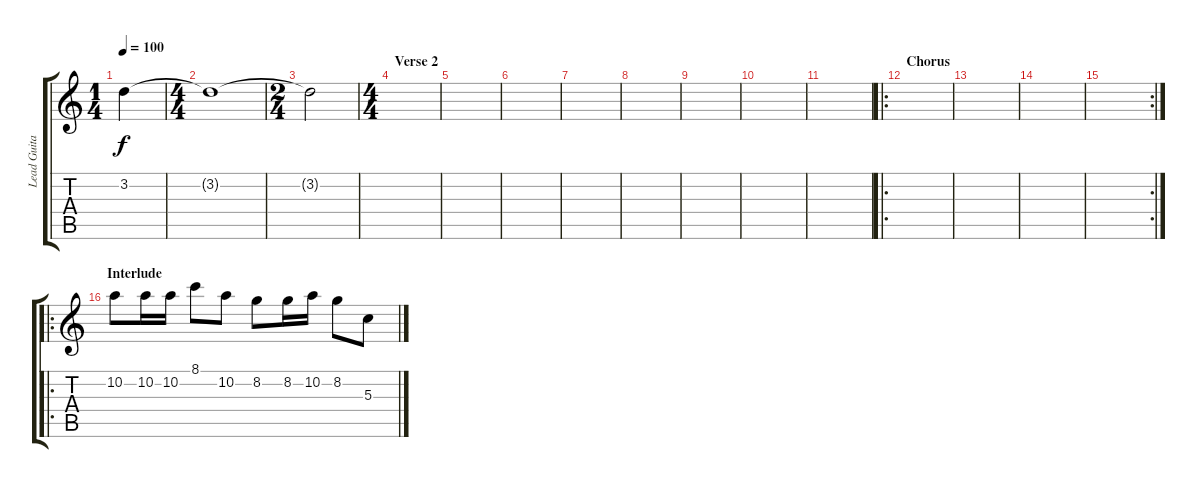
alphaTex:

\track ("Lead Guitar" "Lead Guita") {instrument overdrivenguitar}
\staff {score tabs}
\tuning (E4 B3 G3 D3 A2 E2) {hide}
\ts (1 4)
\tempo 100
\clef g2
\ks c
3.2{t}.4{dy f} |
\ts (4 4)
3.2{t}.1 |
\ts (2 4)
3.2{t}.2 |
\ts (4 4)
\section ("" "Verse 2")
|
|
|
|
|
|
|
|
\ro
\section ("" "Chorus")
|
|
|
\rc 2
|
\ro
\section ("" "Interlude")
10.2.8 10.2.16 10.2.16 8.1.8 10.2.8 8.2.8 8.2.16 10.2.16 8.2.8 5.3.8
